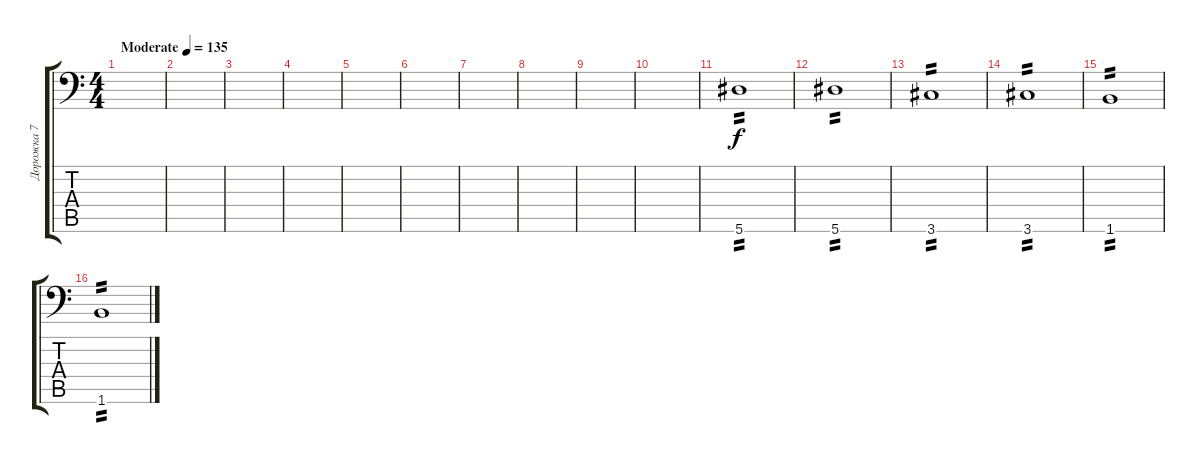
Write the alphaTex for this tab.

\track ("Дорожка 7" "Дорожка 7") {instrument overdrivenguitar}
\staff {score tabs}
\tuning (C4 G3 Eb3 Bb2 F2 Bb1) {hide}
\ts (4 4)
\tempo (135 "Moderate")
\clef f4
\ks c
|
|
|
|
|
|
|
|
|
|
5.6.1{tp 2} |
5.6.1{tp 2} |
3.6.1{tp 2} |
3.6.1{tp 2} |
1.6.1{tp 2} |
1.6.1{tp 2}
